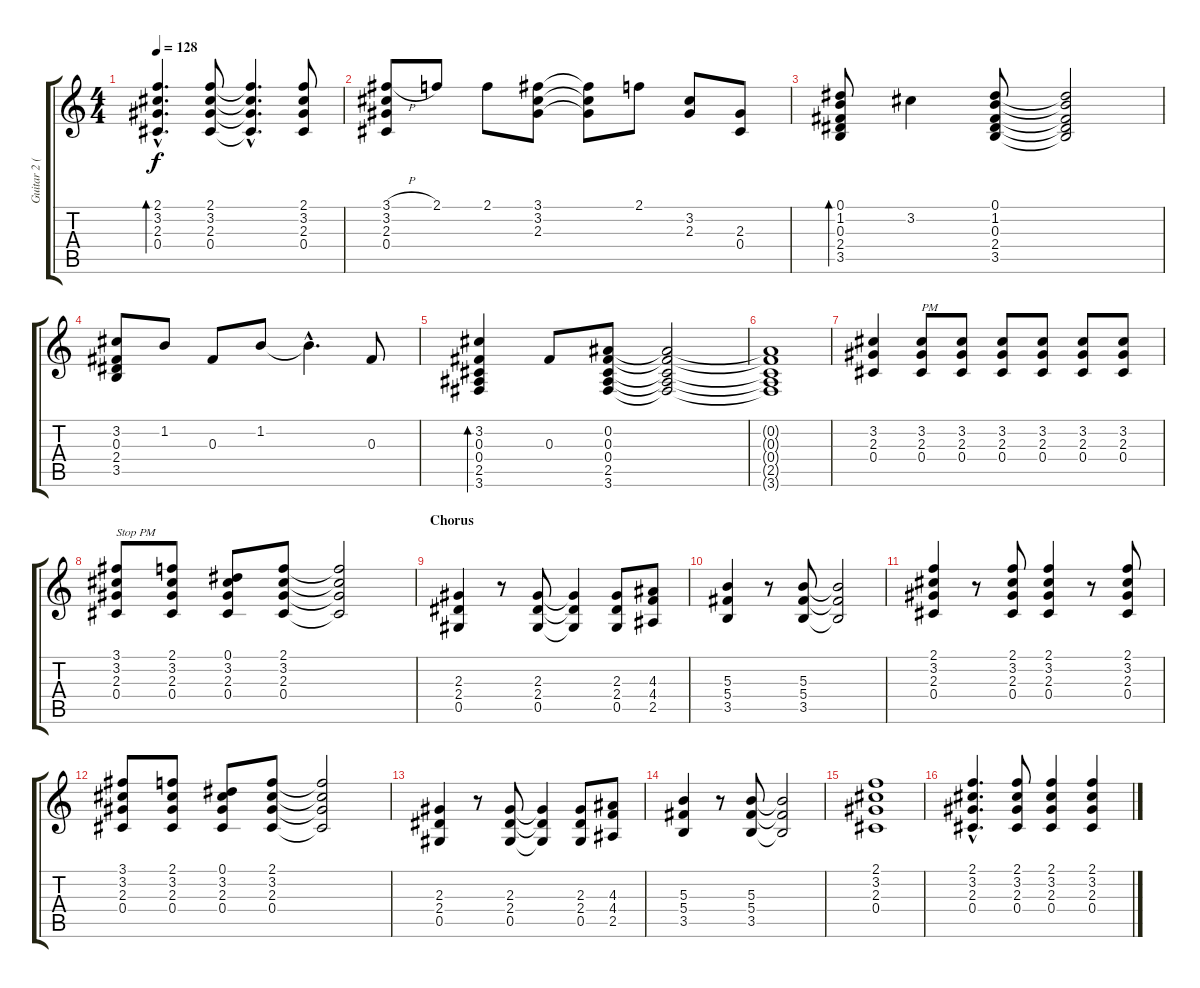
\track ("Guitar 2 (Izzy)" "Guitar 2 (") {instrument overdrivenguitar}
\staff {score tabs}
\tuning (Eb4 Bb3 Gb3 Db3 Ab2 Eb2) {hide}
\ts (4 4)
\tempo 128
\clef g2
\ks c
(2.1{hac} 3.2{hac} 2.3{hac} 0.4{hac}).4{d bd 60 dy f} (2.1 3.2 2.3 0.4).8 (2.1{hac t} 3.2{hac t} 2.3{hac t} 0.4{hac t}).4{d} (2.1 3.2 2.3 0.4).8 |
(3.1{h} 3.2 2.3 0.4).8 2.1.8 2.1.8 (3.1 3.2 2.3).8 (3.1{t} 3.2{t} 2.3{t}).8 2.1.8 (3.2 2.3).8 (2.3 0.4).8 |
(0.1 1.2 0.3 2.4 3.5).8{bd 60} 3.2.4 (0.1 1.2 0.3 2.4 3.5).8 (0.1{t} 1.2{t} 0.3{t} 2.4{t} 3.5{t}).2 |
(3.2 0.3 2.4 3.5).8 1.2.8 0.3.8 1.2.8 1.2{hac t}.4{d} 0.3.8 |
(3.2 0.3 0.4 2.5 3.6).4{bd 60} 0.3.8 (0.2 0.3 0.4 2.5 3.6).8 (0.2{t} 0.3{t} 0.4{t} 2.5{t} 3.6{t}).2 |
(0.2{t} 0.3{t} 0.4{t} 2.5{t} 3.6{t}).1 |
(3.2 2.3 0.4).4 (3.2 2.3 0.4).8{txt "PM"} (3.2 2.3 0.4).8 (3.2 2.3 0.4).8 (3.2 2.3 0.4).8 (3.2 2.3 0.4).8 (3.2 2.3 0.4).8 |
(3.1 3.2 2.3 0.4).8{txt "Stop PM"} (2.1 3.2 2.3 0.4).8 (0.1 3.2 2.3 0.4).8 (2.1 3.2 2.3 0.4).8 (2.1{t} 3.2{t} 2.3{t} 0.4{t}).2 |
\section ("" "Chorus")
(2.3 2.4 0.5).4 r.8 (2.3 2.4 0.5).8 (2.3{t} 2.4{t} 0.5{t}).4 (2.3 2.4 0.5).8 (4.3 4.4 2.5).8 |
(5.3 5.4 3.5).4 r.8 (5.3 5.4 3.5).8 (5.3{t} 5.4{t} 3.5{t}).2 |
(2.1 3.2 2.3 0.4).4 r.8 (2.1 3.2 2.3 0.4).8 (2.1 3.2 2.3 0.4).4 r.8 (2.1 3.2 2.3 0.4).8 |
(3.1 3.2 2.3 0.4).8 (2.1 3.2 2.3 0.4).8 (0.1 3.2 2.3 0.4).8 (2.1 3.2 2.3 0.4).8 (2.1{t} 3.2{t} 2.3{t} 0.4{t}).2 |
(2.3 2.4 0.5).4 r.8 (2.3 2.4 0.5).8 (2.3{t} 2.4{t} 0.5{t}).4 (2.3 2.4 0.5).8 (4.3 4.4 2.5).8 |
(5.3 5.4 3.5).4 r.8 (5.3 5.4 3.5).8 (5.3{t} 5.4{t} 3.5{t}).2 |
(2.1 3.2 2.3 0.4).1 |
(2.1{hac} 3.2{hac} 2.3{hac} 0.4{hac}).4{d} (2.1 3.2 2.3 0.4).8 (2.1 3.2 2.3 0.4).4 (2.1 3.2 2.3 0.4).4
